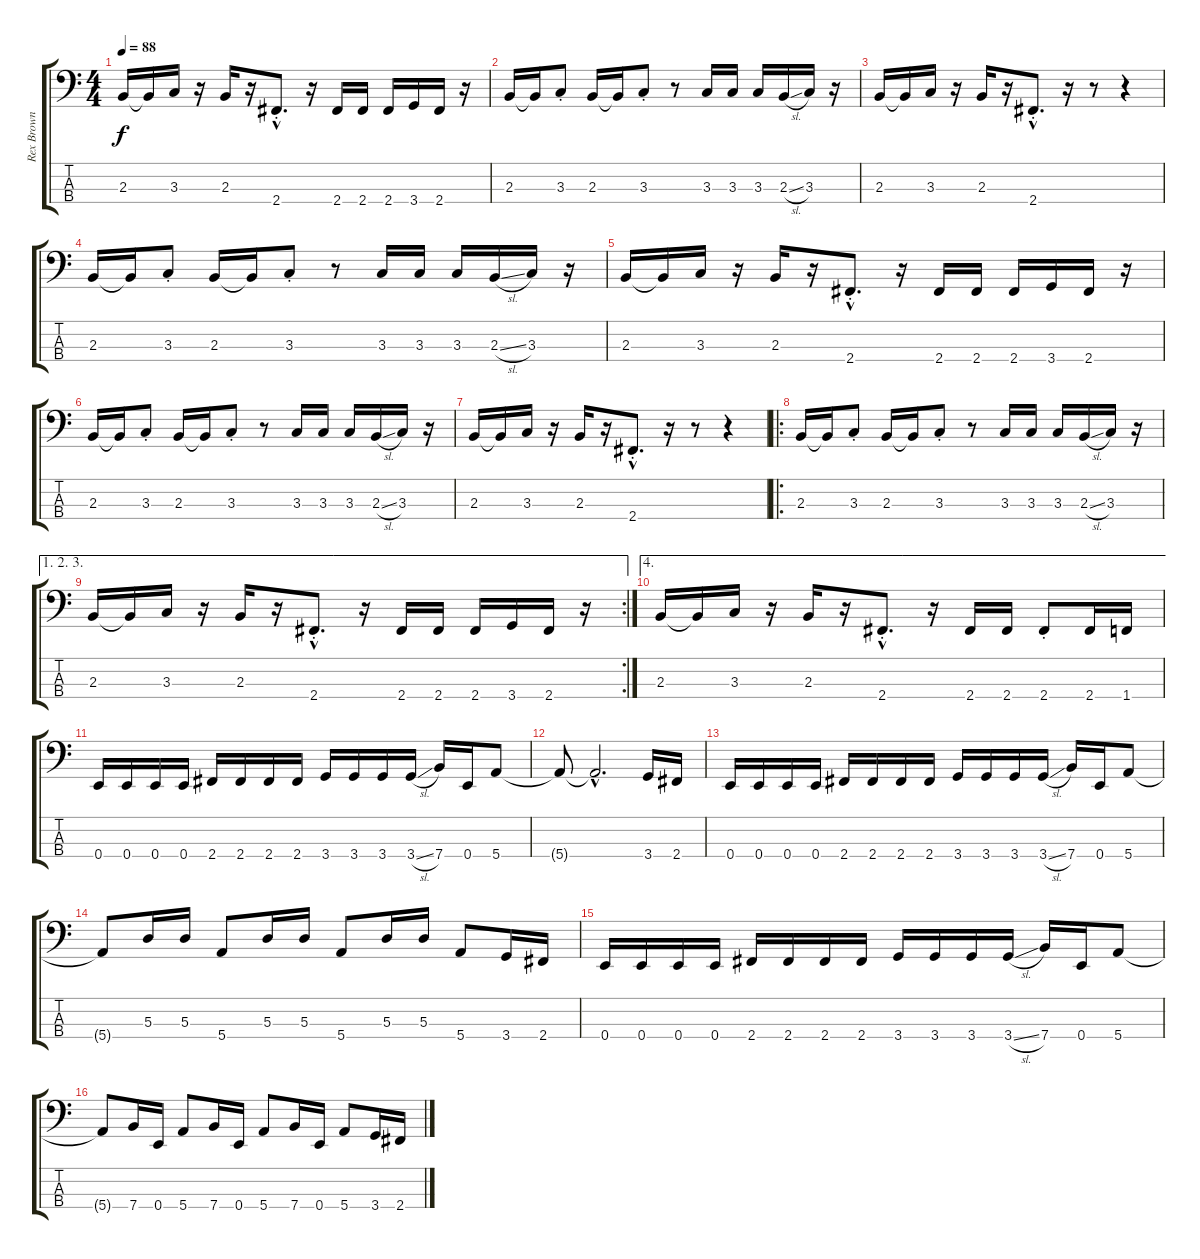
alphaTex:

\track ("Rex Brown (Bass)" "Rex Brown ") {instrument electricbasspick}
\staff {score tabs}
\tuning (G2 D2 A1 E1) {hide}
\ts (4 4)
\tempo 88
\clef f4
\ks c
2.3.16{dy f} 2.3{t}.16 3.3.16 r.16 2.3.16 r.16 2.4{hac st}.8{d} r.16 2.4.16 2.4.16 2.4.16 3.4.16 2.4.16 r.16 |
2.3.16 2.3{t}.16 3.3{st}.8 2.3.16 2.3{t}.16 3.3{st}.8 r.8 3.3.16 3.3.16 3.3.16 2.3{sl}.16 3.3.16 r.16 |
2.3.16 2.3{t}.16 3.3.16 r.16 2.3.16 r.16 2.4{hac st}.8{d} r.16 r.8 r.4 |
2.3.16 2.3{t}.16 3.3{st}.8 2.3.16 2.3{t}.16 3.3{st}.8 r.8 3.3.16 3.3.16 3.3.16 2.3{sl}.16 3.3.16 r.16 |
2.3.16 2.3{t}.16 3.3.16 r.16 2.3.16 r.16 2.4{hac st}.8{d} r.16 2.4.16 2.4.16 2.4.16 3.4.16 2.4.16 r.16 |
2.3.16 2.3{t}.16 3.3{st}.8 2.3.16 2.3{t}.16 3.3{st}.8 r.8 3.3.16 3.3.16 3.3.16 2.3{sl}.16 3.3.16 r.16 |
2.3.16 2.3{t}.16 3.3.16 r.16 2.3.16 r.16 2.4{hac st}.8{d} r.16 r.8 r.4 |
\ro
2.3.16 2.3{t}.16 3.3{st}.8 2.3.16 2.3{t}.16 3.3{st}.8 r.8 3.3.16 3.3.16 3.3.16 2.3{sl}.16 3.3.16 r.16 |
\ae (1 2 3)
\rc 2
2.3.16 2.3{t}.16 3.3.16 r.16 2.3.16 r.16 2.4{hac st}.8{d} r.16 2.4.16 2.4.16 2.4.16 3.4.16 2.4.16 r.16 |
\ae 4
2.3.16 2.3{t}.16 3.3.16 r.16 2.3.16 r.16 2.4{hac st}.8{d} r.16 2.4.16 2.4.16 2.4{st}.8 2.4.16 1.4.16 |
0.4.16 0.4.16 0.4.16 0.4.16 2.4.16 2.4.16 2.4.16 2.4.16 3.4.16 3.4.16 3.4.16 3.4{sl}.16 7.4.16 0.4.16 5.4.8 |
5.4{t}.8 5.4{hac t}.2{d} 3.4.16 2.4.16 |
0.4.16 0.4.16 0.4.16 0.4.16 2.4.16 2.4.16 2.4.16 2.4.16 3.4.16 3.4.16 3.4.16 3.4{sl}.16 7.4.16 0.4.16 5.4.8 |
5.4{t}.8 5.3.16 5.3.16 5.4.8 5.3.16 5.3.16 5.4.8 5.3.16 5.3.16 5.4.8 3.4.16 2.4.16 |
0.4.16 0.4.16 0.4.16 0.4.16 2.4.16 2.4.16 2.4.16 2.4.16 3.4.16 3.4.16 3.4.16 3.4{sl}.16 7.4.16 0.4.16 5.4.8 |
5.4{t}.8 7.4.16 0.4.16 5.4.8 7.4.16 0.4.16 5.4.8 7.4.16 0.4.16 5.4.8 3.4.16 2.4.16
